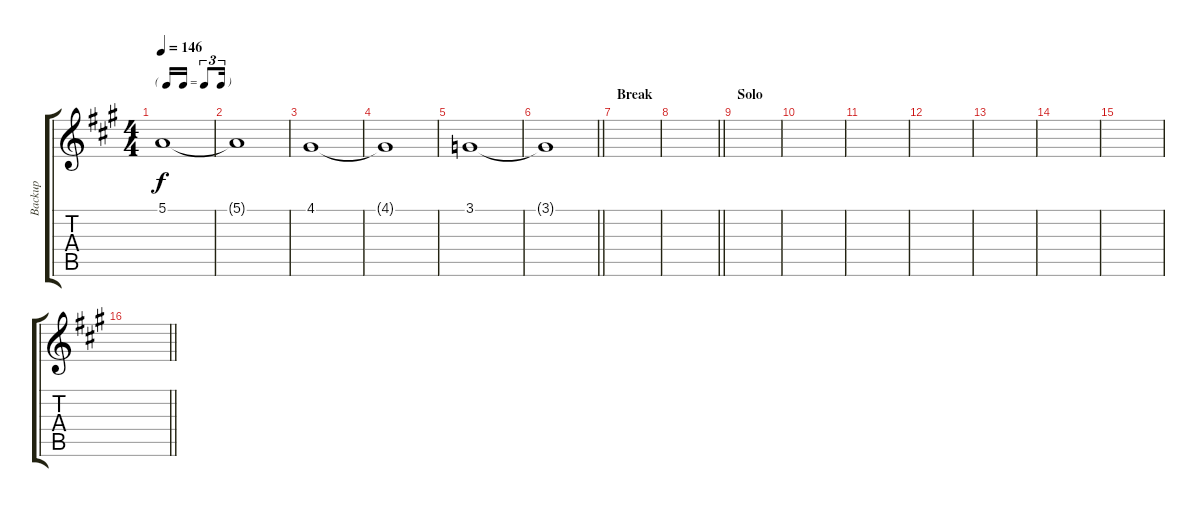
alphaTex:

\track ("Backup" "Backup") {instrument viola}
\staff {score tabs}
\tuning (E4 B3 G3 D3 A2 E2) {hide}
\ts (4 4)
\tf triplet16th
\tempo 146
\clef g2
\ks a
5.1.1{dy f} |
5.1{t}.1 |
4.1.1 |
4.1{t}.1 |
3.1.1 |
\barLineRight lightlight
3.1{t}.1 |
\section ("" "Break")
|
\barLineRight lightlight
|
\section ("" "Solo")
|
|
|
|
|
|
|
\barLineRight lightlight
